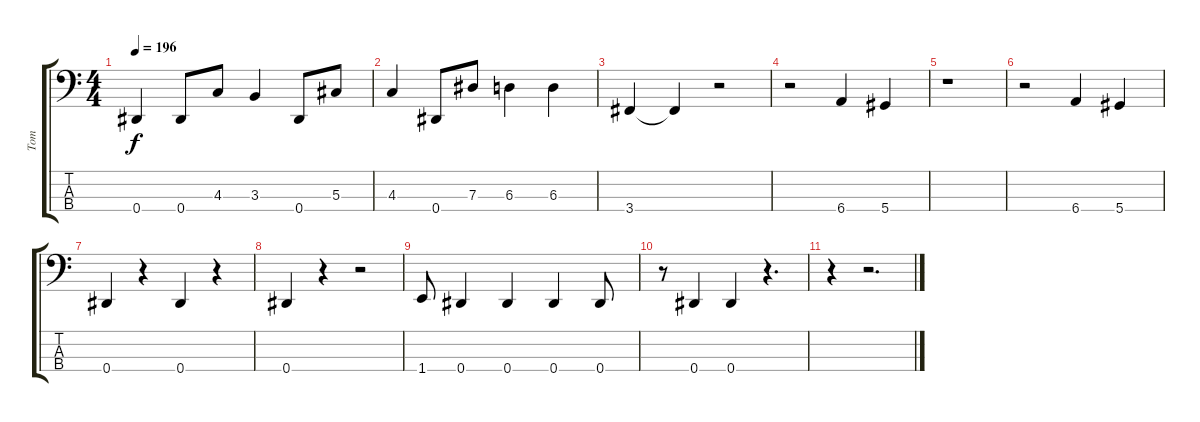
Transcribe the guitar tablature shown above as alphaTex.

\track ("Tom" "Tom") {instrument electricbasspick}
\staff {score tabs}
\tuning (Gb2 Db2 Ab1 Eb1) {hide}
\ts (4 4)
\tempo 196
\clef f4
\ks c
0.4.4{dy f} 0.4.8 4.3.8 3.3.4 0.4.8 5.3.8 |
4.3.4 0.4.8 7.3.8 6.3.4 6.3.4 |
3.4.4 3.4{t}.4 r.2 |
r.2 6.4.4 5.4.4 |
r.1 |
r.2 6.4.4 5.4.4 |
0.4.4 r.4 0.4.4 r.4 |
0.4.4 r.4 r.2 |
1.4.8 0.4.4 0.4.4 0.4.4 0.4.8 |
r.8 0.4.4 0.4.4 r.4{d} |
r.4 r.2{d}
